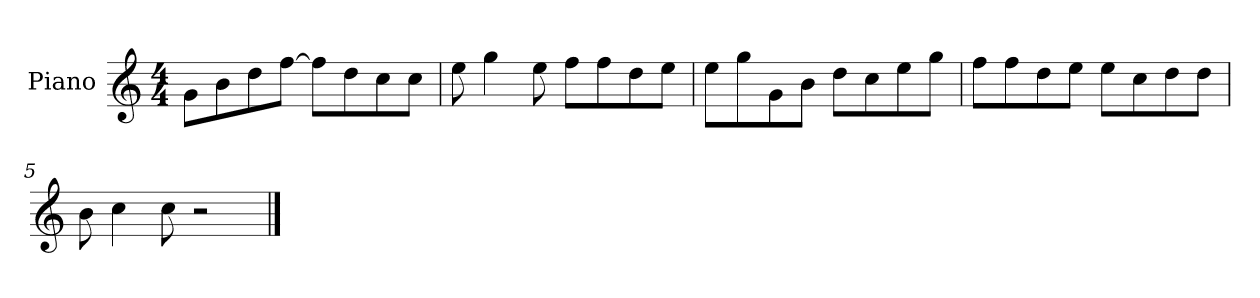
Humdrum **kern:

**kern
*part1
*staff1
*I"Piano
*I'P-no
*clefG2
*k[]
*M4/4
*MM90
=1
8g\L
8b\
8dd\
[8ff\J
8ff\L]
8dd\
8cc\
8cc\J
=2
8ee\
4gg\
8ee\
8ff\L
8ff\
8dd\
8ee\J
=3
8ee\L
8gg\
8g\
8b\J
8dd\L
8cc\
8ee\
8gg\J
=4
8ff\L
8ff\
8dd\
8ee\J
8ee\L
8cc\
8dd\
8dd\J
=5
8b\
4cc\
8cc\
2r
==
*-
